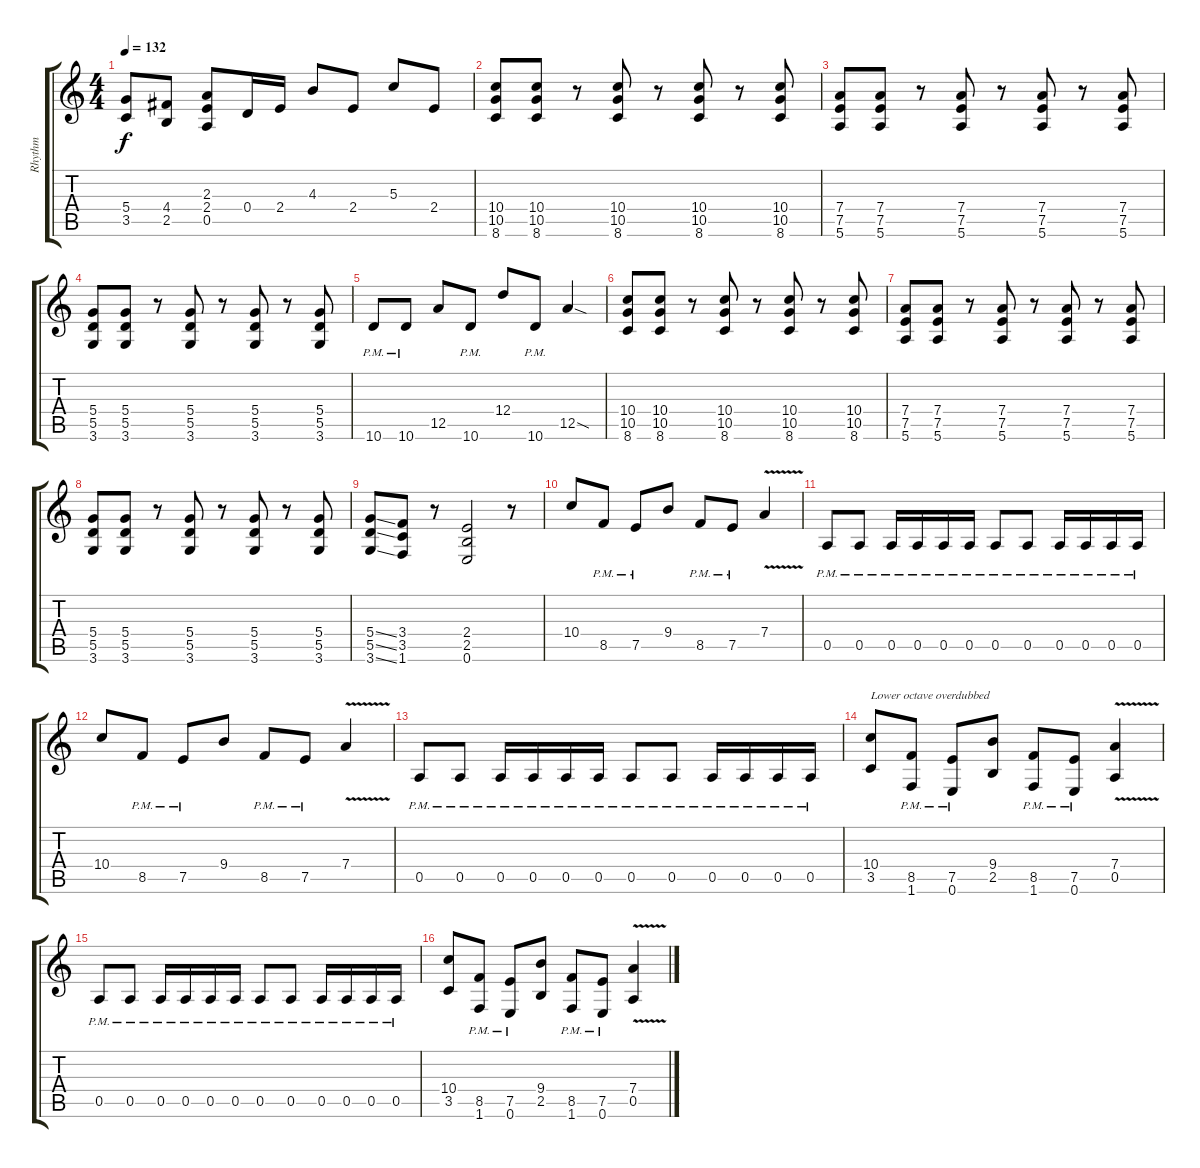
\track ("Rhythm" "Rhythm") {instrument distortionguitar}
\staff {score tabs}
\tuning (E4 B3 G3 D3 A2 E2) {hide}
\ts (4 4)
\tempo 132
\clef g2
\ks c
(5.4 3.5).8{dy f} (4.4 2.5).8 (2.3 2.4 0.5).8 0.4.16 2.4.16 4.3.8 2.4.8 5.3.8 2.4.8 |
(10.4 10.5 8.6).8 (10.4 10.5 8.6).8 r.8 (10.4 10.5 8.6).8 r.8 (10.4 10.5 8.6).8 r.8 (10.4 10.5 8.6).8 |
(7.4 7.5 5.6).8 (7.4 7.5 5.6).8 r.8 (7.4 7.5 5.6).8 r.8 (7.4 7.5 5.6).8 r.8 (7.4 7.5 5.6).8 |
(5.4 5.5 3.6).8 (5.4 5.5 3.6).8 r.8 (5.4 5.5 3.6).8 r.8 (5.4 5.5 3.6).8 r.8 (5.4 5.5 3.6).8 |
10.6{pm}.8 10.6{pm}.8 12.5.8 10.6{pm}.8 12.4.8 10.6{pm}.8 12.5{sod}.4 |
(10.4 10.5 8.6).8 (10.4 10.5 8.6).8 r.8 (10.4 10.5 8.6).8 r.8 (10.4 10.5 8.6).8 r.8 (10.4 10.5 8.6).8 |
(7.4 7.5 5.6).8 (7.4 7.5 5.6).8 r.8 (7.4 7.5 5.6).8 r.8 (7.4 7.5 5.6).8 r.8 (7.4 7.5 5.6).8 |
(5.4 5.5 3.6).8 (5.4 5.5 3.6).8 r.8 (5.4 5.5 3.6).8 r.8 (5.4 5.5 3.6).8 r.8 (5.4 5.5 3.6).8 |
(5.4{ss} 5.5{ss} 3.6{ss}).8 (3.4 3.5 1.6).8 r.8 (2.4 2.5 0.6).2 r.8 |
10.4.8 8.5{pm}.8 7.5{pm}.8 9.4.8 8.5{pm}.8 7.5{pm}.8 7.4{v}.4 |
0.5{pm}.8 0.5{pm}.8 0.5{pm}.16 0.5{pm}.16 0.5{pm}.16 0.5{pm}.16 0.5{pm}.8 0.5{pm}.8 0.5{pm}.16 0.5{pm}.16 0.5{pm}.16 0.5{pm}.16 |
10.4.8 8.5{pm}.8 7.5{pm}.8 9.4.8 8.5{pm}.8 7.5{pm}.8 7.4{v}.4 |
0.5{pm}.8 0.5{pm}.8 0.5{pm}.16 0.5{pm}.16 0.5{pm}.16 0.5{pm}.16 0.5{pm}.8 0.5{pm}.8 0.5{pm}.16 0.5{pm}.16 0.5{pm}.16 0.5{pm}.16 |
(10.4 3.5).8{txt "Lower octave overdubbed"} (8.5{pm} 1.6{pm}).8 (7.5{pm} 0.6{pm}).8 (9.4 2.5).8 (8.5{pm} 1.6{pm}).8 (7.5{pm} 0.6{pm}).8 (7.4{v} 0.5).4 |
0.5{pm}.8 0.5{pm}.8 0.5{pm}.16 0.5{pm}.16 0.5{pm}.16 0.5{pm}.16 0.5{pm}.8 0.5{pm}.8 0.5{pm}.16 0.5{pm}.16 0.5{pm}.16 0.5{pm}.16 |
(10.4 3.5).8 (8.5{pm} 1.6{pm}).8 (7.5{pm} 0.6{pm}).8 (9.4 2.5).8 (8.5{pm} 1.6{pm}).8 (7.5{pm} 0.6{pm}).8 (7.4{v} 0.5).4
